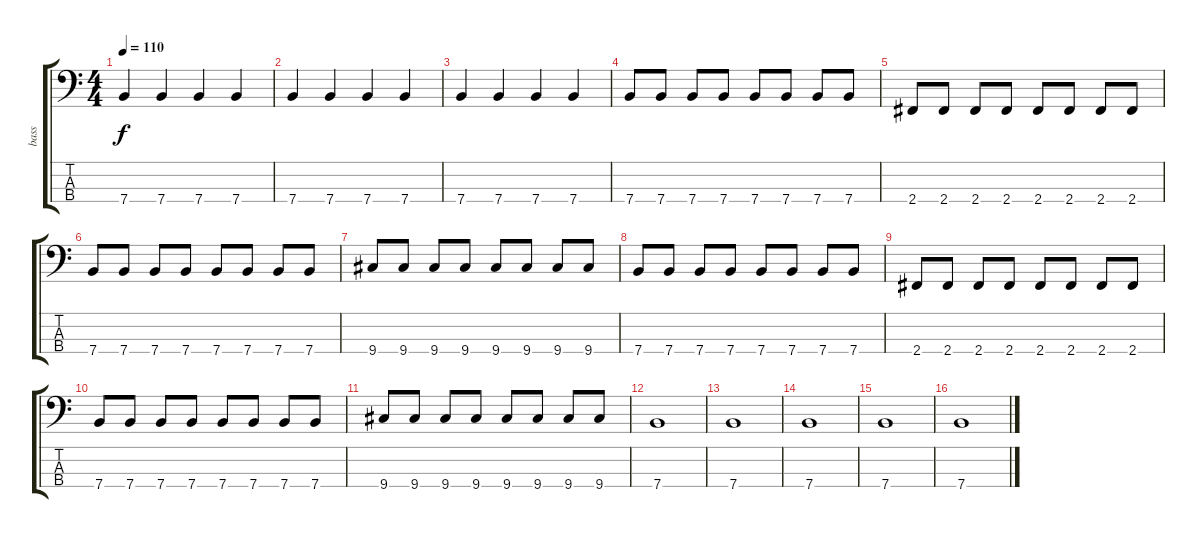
\track ("bass" "bass") {instrument electricbassfinger}
\staff {score tabs}
\tuning (G2 D2 A1 E1) {hide}
\ts (4 4)
\tempo 110
\clef f4
\ks c
7.4.4{dy f} 7.4.4 7.4.4 7.4.4 |
7.4.4 7.4.4 7.4.4 7.4.4 |
7.4.4 7.4.4 7.4.4 7.4.4 |
7.4.8 7.4.8 7.4.8 7.4.8 7.4.8 7.4.8 7.4.8 7.4.8 |
2.4.8 2.4.8 2.4.8 2.4.8 2.4.8 2.4.8 2.4.8 2.4.8 |
7.4.8 7.4.8 7.4.8 7.4.8 7.4.8 7.4.8 7.4.8 7.4.8 |
9.4.8 9.4.8 9.4.8 9.4.8 9.4.8 9.4.8 9.4.8 9.4.8 |
7.4.8 7.4.8 7.4.8 7.4.8 7.4.8 7.4.8 7.4.8 7.4.8 |
2.4.8 2.4.8 2.4.8 2.4.8 2.4.8 2.4.8 2.4.8 2.4.8 |
7.4.8 7.4.8 7.4.8 7.4.8 7.4.8 7.4.8 7.4.8 7.4.8 |
9.4.8 9.4.8 9.4.8 9.4.8 9.4.8 9.4.8 9.4.8 9.4.8 |
7.4.1 |
7.4.1 |
7.4.1 |
7.4.1 |
7.4.1
